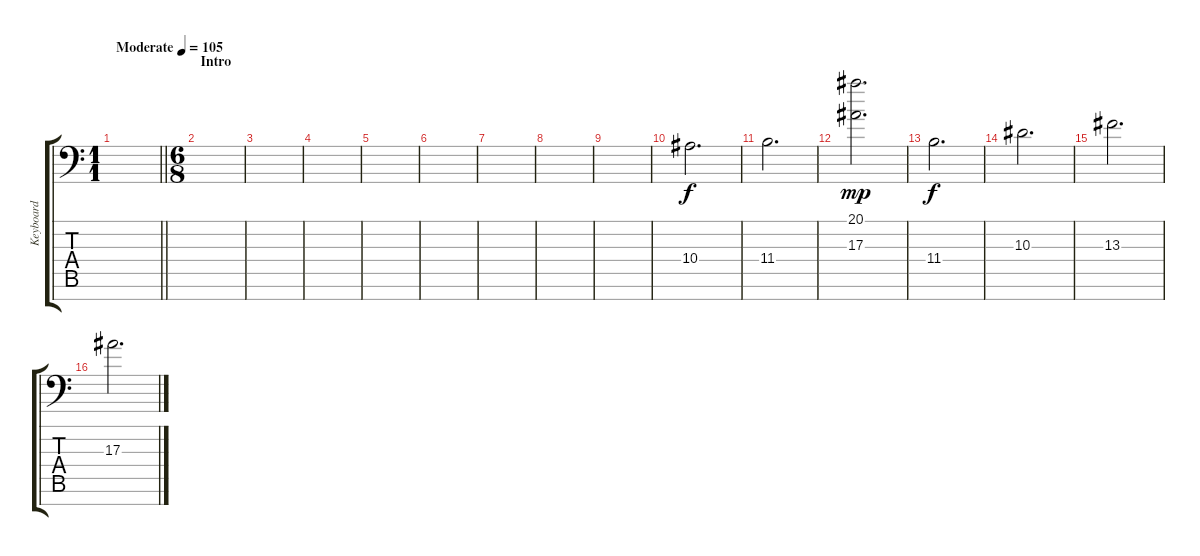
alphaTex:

\track ("Keyboard" "Keyboard") {instrument tremolostrings}
\staff {score tabs}
\tuning (D4 A3 F3 C3 G2 D2 A1) {hide}
\ts (1 1)
\tempo (105 "Moderate")
\clef f4
\barLineRight lightlight
\ks c
|
\ts (6 8)
\section ("" "Intro")
|
|
|
|
|
|
|
|
10.4.2{d} |
11.4.2{d} |
(20.1 17.3).2{d dy mp} |
11.4.2{d dy f} |
10.3.2{d} |
13.3.2{d} |
17.3.2{d}
